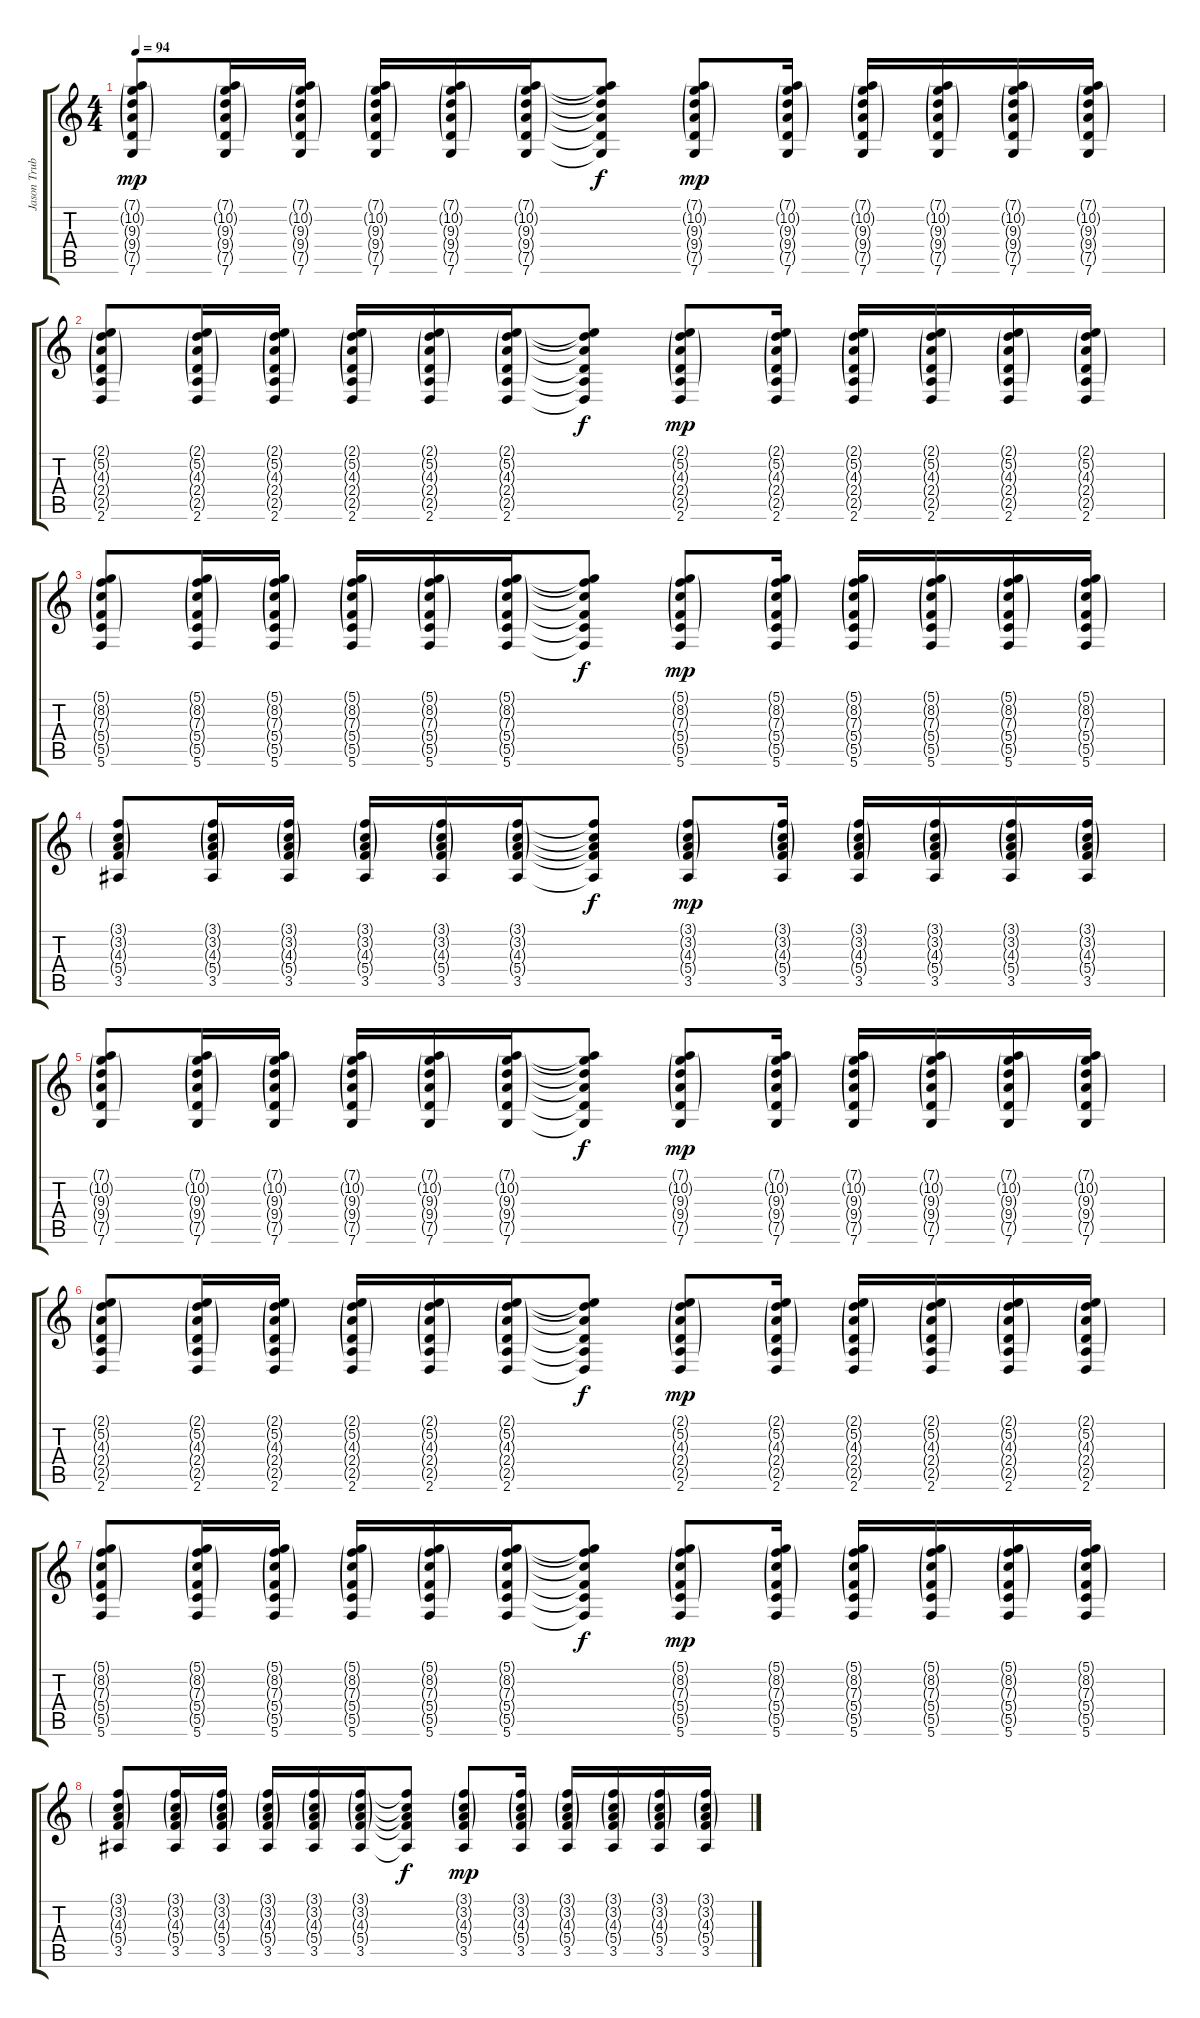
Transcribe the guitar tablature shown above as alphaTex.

\track ("Jason Truby" "Jason Trub") {instrument electricguitarclean}
\staff {score tabs}
\tuning (D4 A3 F3 C3 G2 C2) {hide}
\ts (4 4)
\tempo 94
\clef g2
\ks c
(7.1{g} 10.2{g} 9.3{g} 9.4{g} 7.5{g} 7.6).8{dy mp} (7.1{g} 10.2{g} 9.3{g} 9.4{g} 7.5{g} 7.6).16 (7.1{g} 10.2{g} 9.3{g} 9.4{g} 7.5{g} 7.6).16 (7.1{g} 10.2{g} 9.3{g} 9.4{g} 7.5{g} 7.6).16 (7.1{g} 10.2{g} 9.3{g} 9.4{g} 7.5{g} 7.6).16 (7.1{g} 10.2{g} 9.3{g} 9.4{g} 7.5{g} 7.6).16 (7.1{t} 10.2{t} 9.3{t} 9.4{t} 7.5{t} 7.6{t}).8{dy f} (7.1{g} 10.2{g} 9.3{g} 9.4{g} 7.5{g} 7.6).8{dy mp} (7.1{g} 10.2{g} 9.3{g} 9.4{g} 7.5{g} 7.6).16 (7.1{g} 10.2{g} 9.3{g} 9.4{g} 7.5{g} 7.6).16 (7.1{g} 10.2{g} 9.3{g} 9.4{g} 7.5{g} 7.6).16 (7.1{g} 10.2{g} 9.3{g} 9.4{g} 7.5{g} 7.6).16 (7.1{g} 10.2{g} 9.3{g} 9.4{g} 7.5{g} 7.6).16 |
(2.1{g} 5.2{g} 4.3{g} 2.4{g} 2.5{g} 2.6).8{volume 6 instrument acousticguitarsteel} (2.1{g} 5.2{g} 4.3{g} 2.4{g} 2.5{g} 2.6).16 (2.1{g} 5.2{g} 4.3{g} 2.4{g} 2.5{g} 2.6).16 (2.1{g} 5.2{g} 4.3{g} 2.4{g} 2.5{g} 2.6).16 (2.1{g} 5.2{g} 4.3{g} 2.4{g} 2.5{g} 2.6).16 (2.1{g} 5.2{g} 4.3{g} 2.4{g} 2.5{g} 2.6).16 (2.1{t} 5.2{t} 4.3{t} 2.4{t} 2.5{t} 2.6{t}).8{dy f} (2.1{g} 5.2{g} 4.3{g} 2.4{g} 2.5{g} 2.6).8{dy mp} (2.1{g} 5.2{g} 4.3{g} 2.4{g} 2.5{g} 2.6).16 (2.1{g} 5.2{g} 4.3{g} 2.4{g} 2.5{g} 2.6).16 (2.1{g} 5.2{g} 4.3{g} 2.4{g} 2.5{g} 2.6).16 (2.1{g} 5.2{g} 4.3{g} 2.4{g} 2.5{g} 2.6).16 (2.1{g} 5.2{g} 4.3{g} 2.4{g} 2.5{g} 2.6).16 |
(5.1{g} 8.2{g} 7.3{g} 5.4{g} 5.5{g} 5.6).8 (5.1{g} 8.2{g} 7.3{g} 5.4{g} 5.5{g} 5.6).16 (5.1{g} 8.2{g} 7.3{g} 5.4{g} 5.5{g} 5.6).16 (5.1{g} 8.2{g} 7.3{g} 5.4{g} 5.5{g} 5.6).16 (5.1{g} 8.2{g} 7.3{g} 5.4{g} 5.5{g} 5.6).16 (5.1{g} 8.2{g} 7.3{g} 5.4{g} 5.5{g} 5.6).16 (5.1{t} 8.2{t} 7.3{t} 5.4{t} 5.5{t} 5.6{t}).8{dy f} (5.1{g} 8.2{g} 7.3{g} 5.4{g} 5.5{g} 5.6).8{dy mp} (5.1{g} 8.2{g} 7.3{g} 5.4{g} 5.5{g} 5.6).16 (5.1{g} 8.2{g} 7.3{g} 5.4{g} 5.5{g} 5.6).16 (5.1{g} 8.2{g} 7.3{g} 5.4{g} 5.5{g} 5.6).16 (5.1{g} 8.2{g} 7.3{g} 5.4{g} 5.5{g} 5.6).16 (5.1{g} 8.2{g} 7.3{g} 5.4{g} 5.5{g} 5.6).16 |
(3.1{g} 3.2{g} 4.3{g} 5.4{g} 3.5).8 (3.1{g} 3.2{g} 4.3{g} 5.4{g} 3.5).16 (3.1{g} 3.2{g} 4.3{g} 5.4{g} 3.5).16 (3.1{g} 3.2{g} 4.3{g} 5.4{g} 3.5).16 (3.1{g} 3.2{g} 4.3{g} 5.4{g} 3.5).16 (3.1{g} 3.2{g} 4.3{g} 5.4{g} 3.5).16 (3.1{t} 3.2{t} 4.3{t} 5.4{t} 3.5{t}).8{dy f} (3.1{g} 3.2{g} 4.3{g} 5.4{g} 3.5).8{dy mp} (3.1{g} 3.2{g} 4.3{g} 5.4{g} 3.5).16 (3.1{g} 3.2{g} 4.3{g} 5.4{g} 3.5).16 (3.1{g} 3.2{g} 4.3{g} 5.4{g} 3.5).16 (3.1{g} 3.2{g} 4.3{g} 5.4{g} 3.5).16 (3.1{g} 3.2{g} 4.3{g} 5.4{g} 3.5).16 |
(7.1{g} 10.2{g} 9.3{g} 9.4{g} 7.5{g} 7.6).8 (7.1{g} 10.2{g} 9.3{g} 9.4{g} 7.5{g} 7.6).16 (7.1{g} 10.2{g} 9.3{g} 9.4{g} 7.5{g} 7.6).16 (7.1{g} 10.2{g} 9.3{g} 9.4{g} 7.5{g} 7.6).16 (7.1{g} 10.2{g} 9.3{g} 9.4{g} 7.5{g} 7.6).16 (7.1{g} 10.2{g} 9.3{g} 9.4{g} 7.5{g} 7.6).16 (7.1{t} 10.2{t} 9.3{t} 9.4{t} 7.5{t} 7.6{t}).8{dy f} (7.1{g} 10.2{g} 9.3{g} 9.4{g} 7.5{g} 7.6).8{dy mp} (7.1{g} 10.2{g} 9.3{g} 9.4{g} 7.5{g} 7.6).16 (7.1{g} 10.2{g} 9.3{g} 9.4{g} 7.5{g} 7.6).16 (7.1{g} 10.2{g} 9.3{g} 9.4{g} 7.5{g} 7.6).16 (7.1{g} 10.2{g} 9.3{g} 9.4{g} 7.5{g} 7.6).16 (7.1{g} 10.2{g} 9.3{g} 9.4{g} 7.5{g} 7.6).16 |
(2.1{g} 5.2{g} 4.3{g} 2.4{g} 2.5{g} 2.6).8 (2.1{g} 5.2{g} 4.3{g} 2.4{g} 2.5{g} 2.6).16 (2.1{g} 5.2{g} 4.3{g} 2.4{g} 2.5{g} 2.6).16 (2.1{g} 5.2{g} 4.3{g} 2.4{g} 2.5{g} 2.6).16 (2.1{g} 5.2{g} 4.3{g} 2.4{g} 2.5{g} 2.6).16 (2.1{g} 5.2{g} 4.3{g} 2.4{g} 2.5{g} 2.6).16 (2.1{t} 5.2{t} 4.3{t} 2.4{t} 2.5{t} 2.6{t}).8{dy f} (2.1{g} 5.2{g} 4.3{g} 2.4{g} 2.5{g} 2.6).8{dy mp} (2.1{g} 5.2{g} 4.3{g} 2.4{g} 2.5{g} 2.6).16 (2.1{g} 5.2{g} 4.3{g} 2.4{g} 2.5{g} 2.6).16 (2.1{g} 5.2{g} 4.3{g} 2.4{g} 2.5{g} 2.6).16 (2.1{g} 5.2{g} 4.3{g} 2.4{g} 2.5{g} 2.6).16 (2.1{g} 5.2{g} 4.3{g} 2.4{g} 2.5{g} 2.6).16 |
(5.1{g} 8.2{g} 7.3{g} 5.4{g} 5.5{g} 5.6).8 (5.1{g} 8.2{g} 7.3{g} 5.4{g} 5.5{g} 5.6).16 (5.1{g} 8.2{g} 7.3{g} 5.4{g} 5.5{g} 5.6).16 (5.1{g} 8.2{g} 7.3{g} 5.4{g} 5.5{g} 5.6).16 (5.1{g} 8.2{g} 7.3{g} 5.4{g} 5.5{g} 5.6).16 (5.1{g} 8.2{g} 7.3{g} 5.4{g} 5.5{g} 5.6).16 (5.1{t} 8.2{t} 7.3{t} 5.4{t} 5.5{t} 5.6{t}).8{dy f} (5.1{g} 8.2{g} 7.3{g} 5.4{g} 5.5{g} 5.6).8{dy mp} (5.1{g} 8.2{g} 7.3{g} 5.4{g} 5.5{g} 5.6).16 (5.1{g} 8.2{g} 7.3{g} 5.4{g} 5.5{g} 5.6).16 (5.1{g} 8.2{g} 7.3{g} 5.4{g} 5.5{g} 5.6).16 (5.1{g} 8.2{g} 7.3{g} 5.4{g} 5.5{g} 5.6).16 (5.1{g} 8.2{g} 7.3{g} 5.4{g} 5.5{g} 5.6).16 |
(3.1{g} 3.2{g} 4.3{g} 5.4{g} 3.5).8 (3.1{g} 3.2{g} 4.3{g} 5.4{g} 3.5).16 (3.1{g} 3.2{g} 4.3{g} 5.4{g} 3.5).16 (3.1{g} 3.2{g} 4.3{g} 5.4{g} 3.5).16 (3.1{g} 3.2{g} 4.3{g} 5.4{g} 3.5).16 (3.1{g} 3.2{g} 4.3{g} 5.4{g} 3.5).16 (3.1{t} 3.2{t} 4.3{t} 5.4{t} 3.5{t}).8{dy f} (3.1{g} 3.2{g} 4.3{g} 5.4{g} 3.5).8{dy mp} (3.1{g} 3.2{g} 4.3{g} 5.4{g} 3.5).16 (3.1{g} 3.2{g} 4.3{g} 5.4{g} 3.5).16 (3.1{g} 3.2{g} 4.3{g} 5.4{g} 3.5).16 (3.1{g} 3.2{g} 4.3{g} 5.4{g} 3.5).16 (3.1{g} 3.2{g} 4.3{g} 5.4{g} 3.5).16
